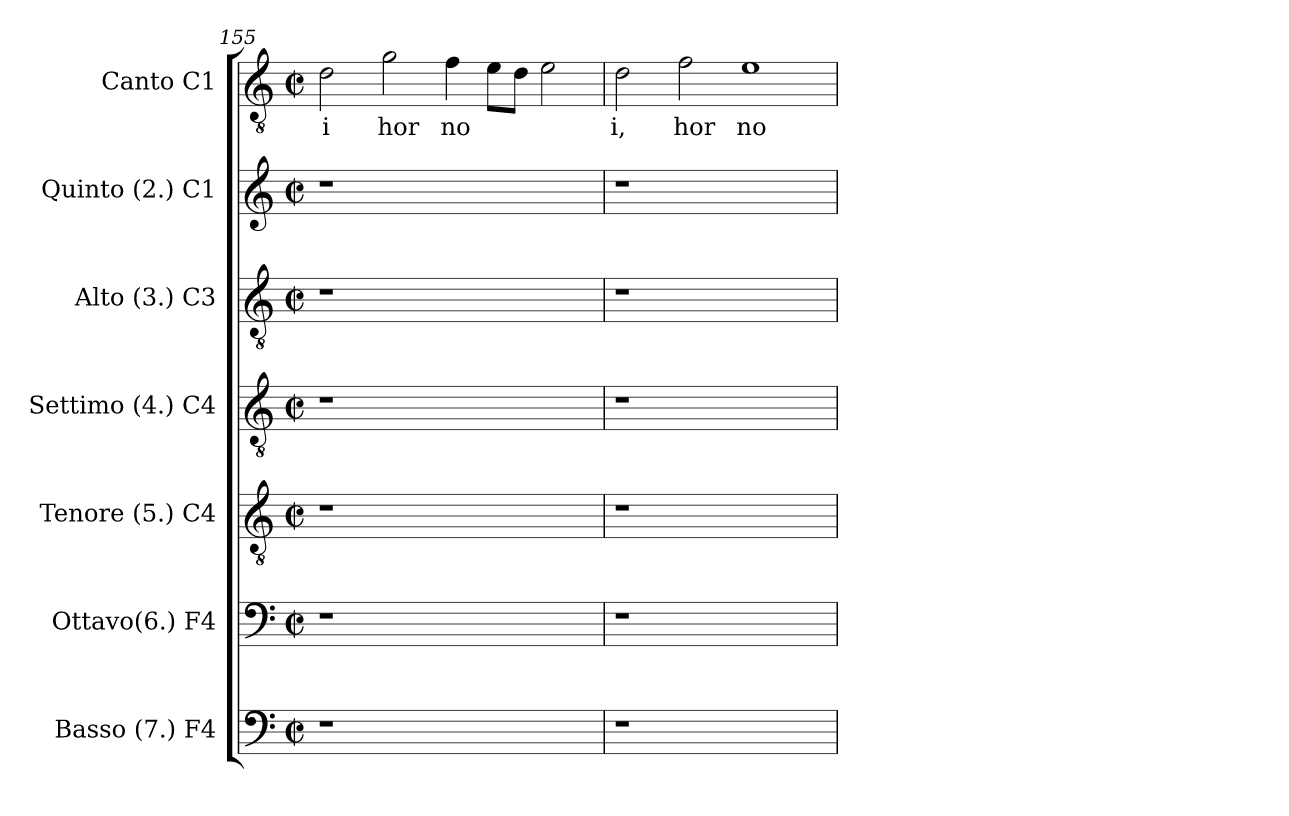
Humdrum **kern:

**kern	**kern	**kern	**kern	**kern	**kern	**kern	**text
*part7	*part6	*part5	*part4	*part3	*part2	*part1	*part1
*staff7	*staff6	*staff5	*staff4	*staff3	*staff2	*staff1	*staff1
*I"Basso (7.)  F4	*I"Ottavo(6.)  F4	*I"Tenore (5.)  C4	*I"Settimo (4.)  C4	*I"Alto (3.)  C3	*I"Quinto (2.)  C1	*I"Canto  C1	*
*	*	*I'T	*	*I'A	*	*I'C	*
!!LO:PB:g=z
*clefF4	*clefF4	*clefGv2	*clefGv2	*clefGv2	*clefG2	*clefGv2	*
*k[]	*k[]	*k[]	*k[]	*k[]	*k[]	*k[]	*
*C:	*C:	*C:	*C:	*C:	*C:	*C:	*
*M2/2	*M2/2	*M2/2	*M2/2	*M2/2	*M2/2	*M2/2	*
*met(c|)	*met(c|)	*met(c|)	*met(c|)	*met(c|)	*met(c|)	*met(c|)	*
=155	=155	=155	=155	=155	=155	=155	=155
!	!	!	!	!	!	!	!LO:LY:b:cj
1r	1r	1r	1r	1r	1r	2d\	-i
!	!	!	!	!	!	!	!LO:LY:b:cj
.	.	.	.	.	.	2g\	hor
!	!	!	!	!	!	!	!LO:LY:b:cj
1ryy	1ryy	1ryy	1ryy	1ryy	1ryy	4f\	no-
!	!	!	!	!	!	!	!LO:LY:b:cj
.	.	.	.	.	.	8e\L	--
!	!	!	!	!	!	!	!LO:LY:b:cj
.	.	.	.	.	.	8d\J	--
!	!	!	!	!	!	!	!LO:LY:b:cj
.	.	.	.	.	.	2e\	--
=156	=156	=156	=156	=156	=156	=156	=156
!	!	!	!	!	!	!	!LO:LY:b:cj
1r	1r	1r	1r	1r	1r	2d\	-i,
!	!	!	!	!	!	!	!LO:LY:b:cj
.	.	.	.	.	.	2f\	hor
!	!	!	!	!	!	!	!LO:LY:b:cj
1ryy	1ryy	1ryy	1ryy	1ryy	1ryy	1e	no-
=	=	=	=	=	=	=	=
*-	*-	*-	*-	*-	*-	*-	*-
